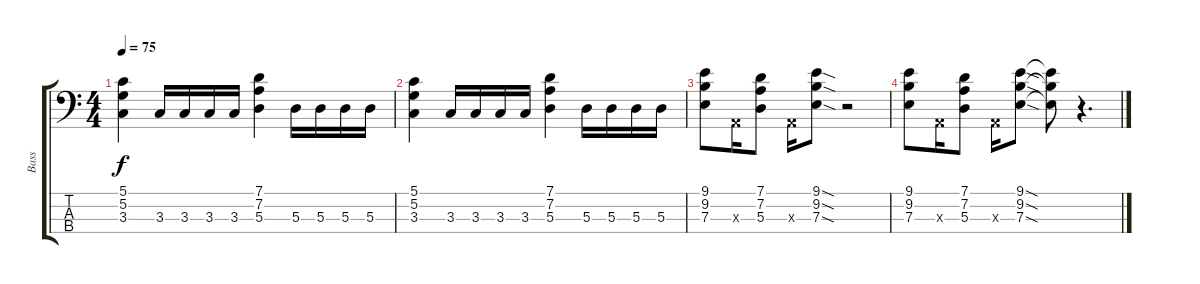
\track ("Bass" "Bass") {instrument slapbass2}
\staff {score tabs}
\tuning (G2 D2 A1 E1) {hide}
\ts (4 4)
\tempo 75
\clef f4
\ks c
(5.1 5.2 3.3).4{dy f} 3.3.16 3.3.16 3.3.16 3.3.16 (7.1 7.2 5.3).4 5.3.16 5.3.16 5.3.16 5.3.16 |
(5.1 5.2 3.3).4 3.3.16 3.3.16 3.3.16 3.3.16 (7.1 7.2 5.3).4 5.3.16 5.3.16 5.3.16 5.3.16 |
(9.1 9.2 7.3).8 0.3{x}.16 (7.1 7.2 5.3).8 0.3{x}.16 (9.1{sod} 9.2{sod} 7.3{sod}).8 r.2 |
(9.1 9.2 7.3).8 0.3{x}.16 (7.1 7.2 5.3).8 0.3{x}.16 (9.1{sod} 9.2{sod} 7.3{sod}).8 (9.1{t} 9.2{t} 7.3{t}).8 r.4{d}
